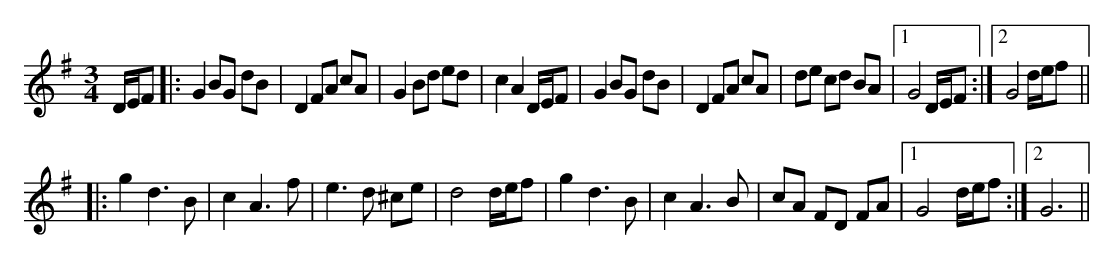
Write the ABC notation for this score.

X:1
M:3/4
K:G
D/E/F|:G2BG dB|D2 FA cA|G2 Bd ed|c2 A2 D/E/F|G2BG dB|D2 FA cA|de cd BA|1 G4 D/E/F:|2 G4 d/e/f||
|:g2d3 B|c2 A3f|e3 d ^ce|d4 d/e/f|g2d3 B|c2 A3 B|cA FD FA|1 G4 d/e/f:|2 G6||
